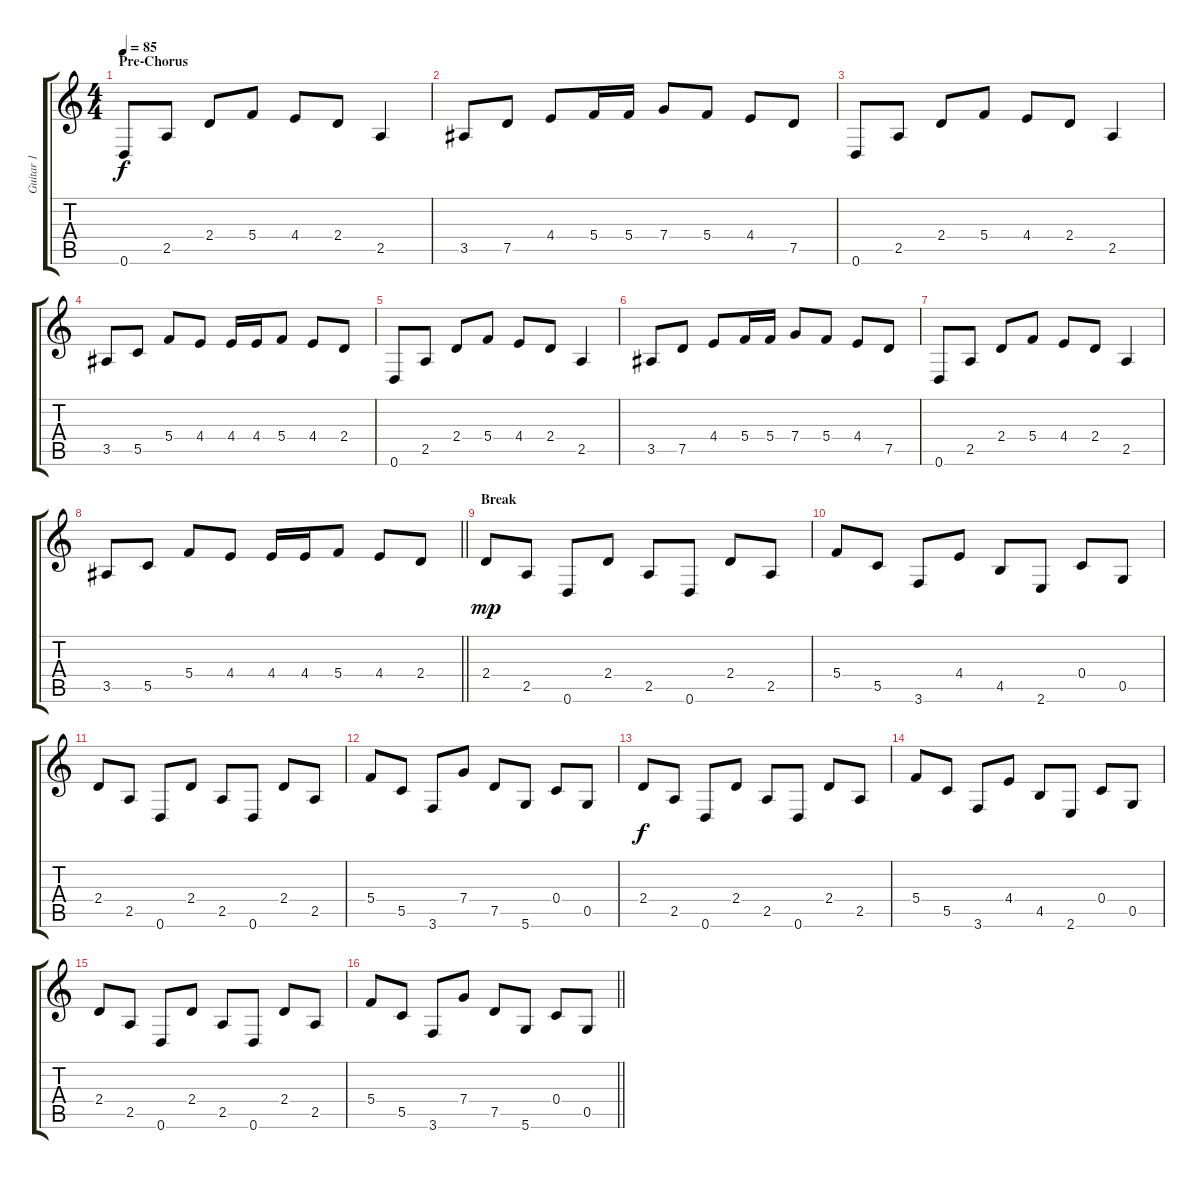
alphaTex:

\track ("Guitar 1" "Guitar 1") {instrument acousticguitarnylon}
\staff {score tabs}
\tuning (D4 A3 F3 C3 G2 D2) {hide}
\ts (4 4)
\section ("" "Pre-Chorus")
\tempo 85
\clef g2
\ks c
0.6.8{dy f} 2.5.8 2.4.8 5.4.8 4.4.8 2.4.8 2.5.4 |
3.5.8 7.5.8 4.4.8 5.4.16 5.4.16 7.4.8 5.4.8 4.4.8 7.5.8 |
0.6.8 2.5.8 2.4.8 5.4.8 4.4.8 2.4.8 2.5.4 |
3.5.8 5.5.8 5.4.8 4.4.8 4.4.16 4.4.16 5.4.8 4.4.8 2.4.8 |
0.6.8 2.5.8 2.4.8 5.4.8 4.4.8 2.4.8 2.5.4 |
3.5.8 7.5.8 4.4.8 5.4.16 5.4.16 7.4.8 5.4.8 4.4.8 7.5.8 |
0.6.8 2.5.8 2.4.8 5.4.8 4.4.8 2.4.8 2.5.4 |
\barLineRight lightlight
3.5.8 5.5.8 5.4.8 4.4.8 4.4.16 4.4.16 5.4.8 4.4.8 2.4.8 |
\section ("" "Break")
2.4.8{dy mp} 2.5.8 0.6.8 2.4.8 2.5.8 0.6.8 2.4.8 2.5.8 |
5.4.8 5.5.8 3.6.8 4.4.8 4.5.8 2.6.8 0.4.8 0.5.8 |
2.4.8 2.5.8 0.6.8 2.4.8 2.5.8 0.6.8 2.4.8 2.5.8 |
5.4.8 5.5.8 3.6.8 7.4.8 7.5.8 5.6.8 0.4.8 0.5.8 |
2.4.8{dy f} 2.5.8 0.6.8 2.4.8 2.5.8 0.6.8 2.4.8 2.5.8 |
5.4.8 5.5.8 3.6.8 4.4.8 4.5.8 2.6.8 0.4.8 0.5.8 |
2.4.8 2.5.8 0.6.8 2.4.8 2.5.8 0.6.8 2.4.8 2.5.8 |
\barLineRight lightlight
5.4.8 5.5.8 3.6.8 7.4.8 7.5.8 5.6.8 0.4.8 0.5.8
